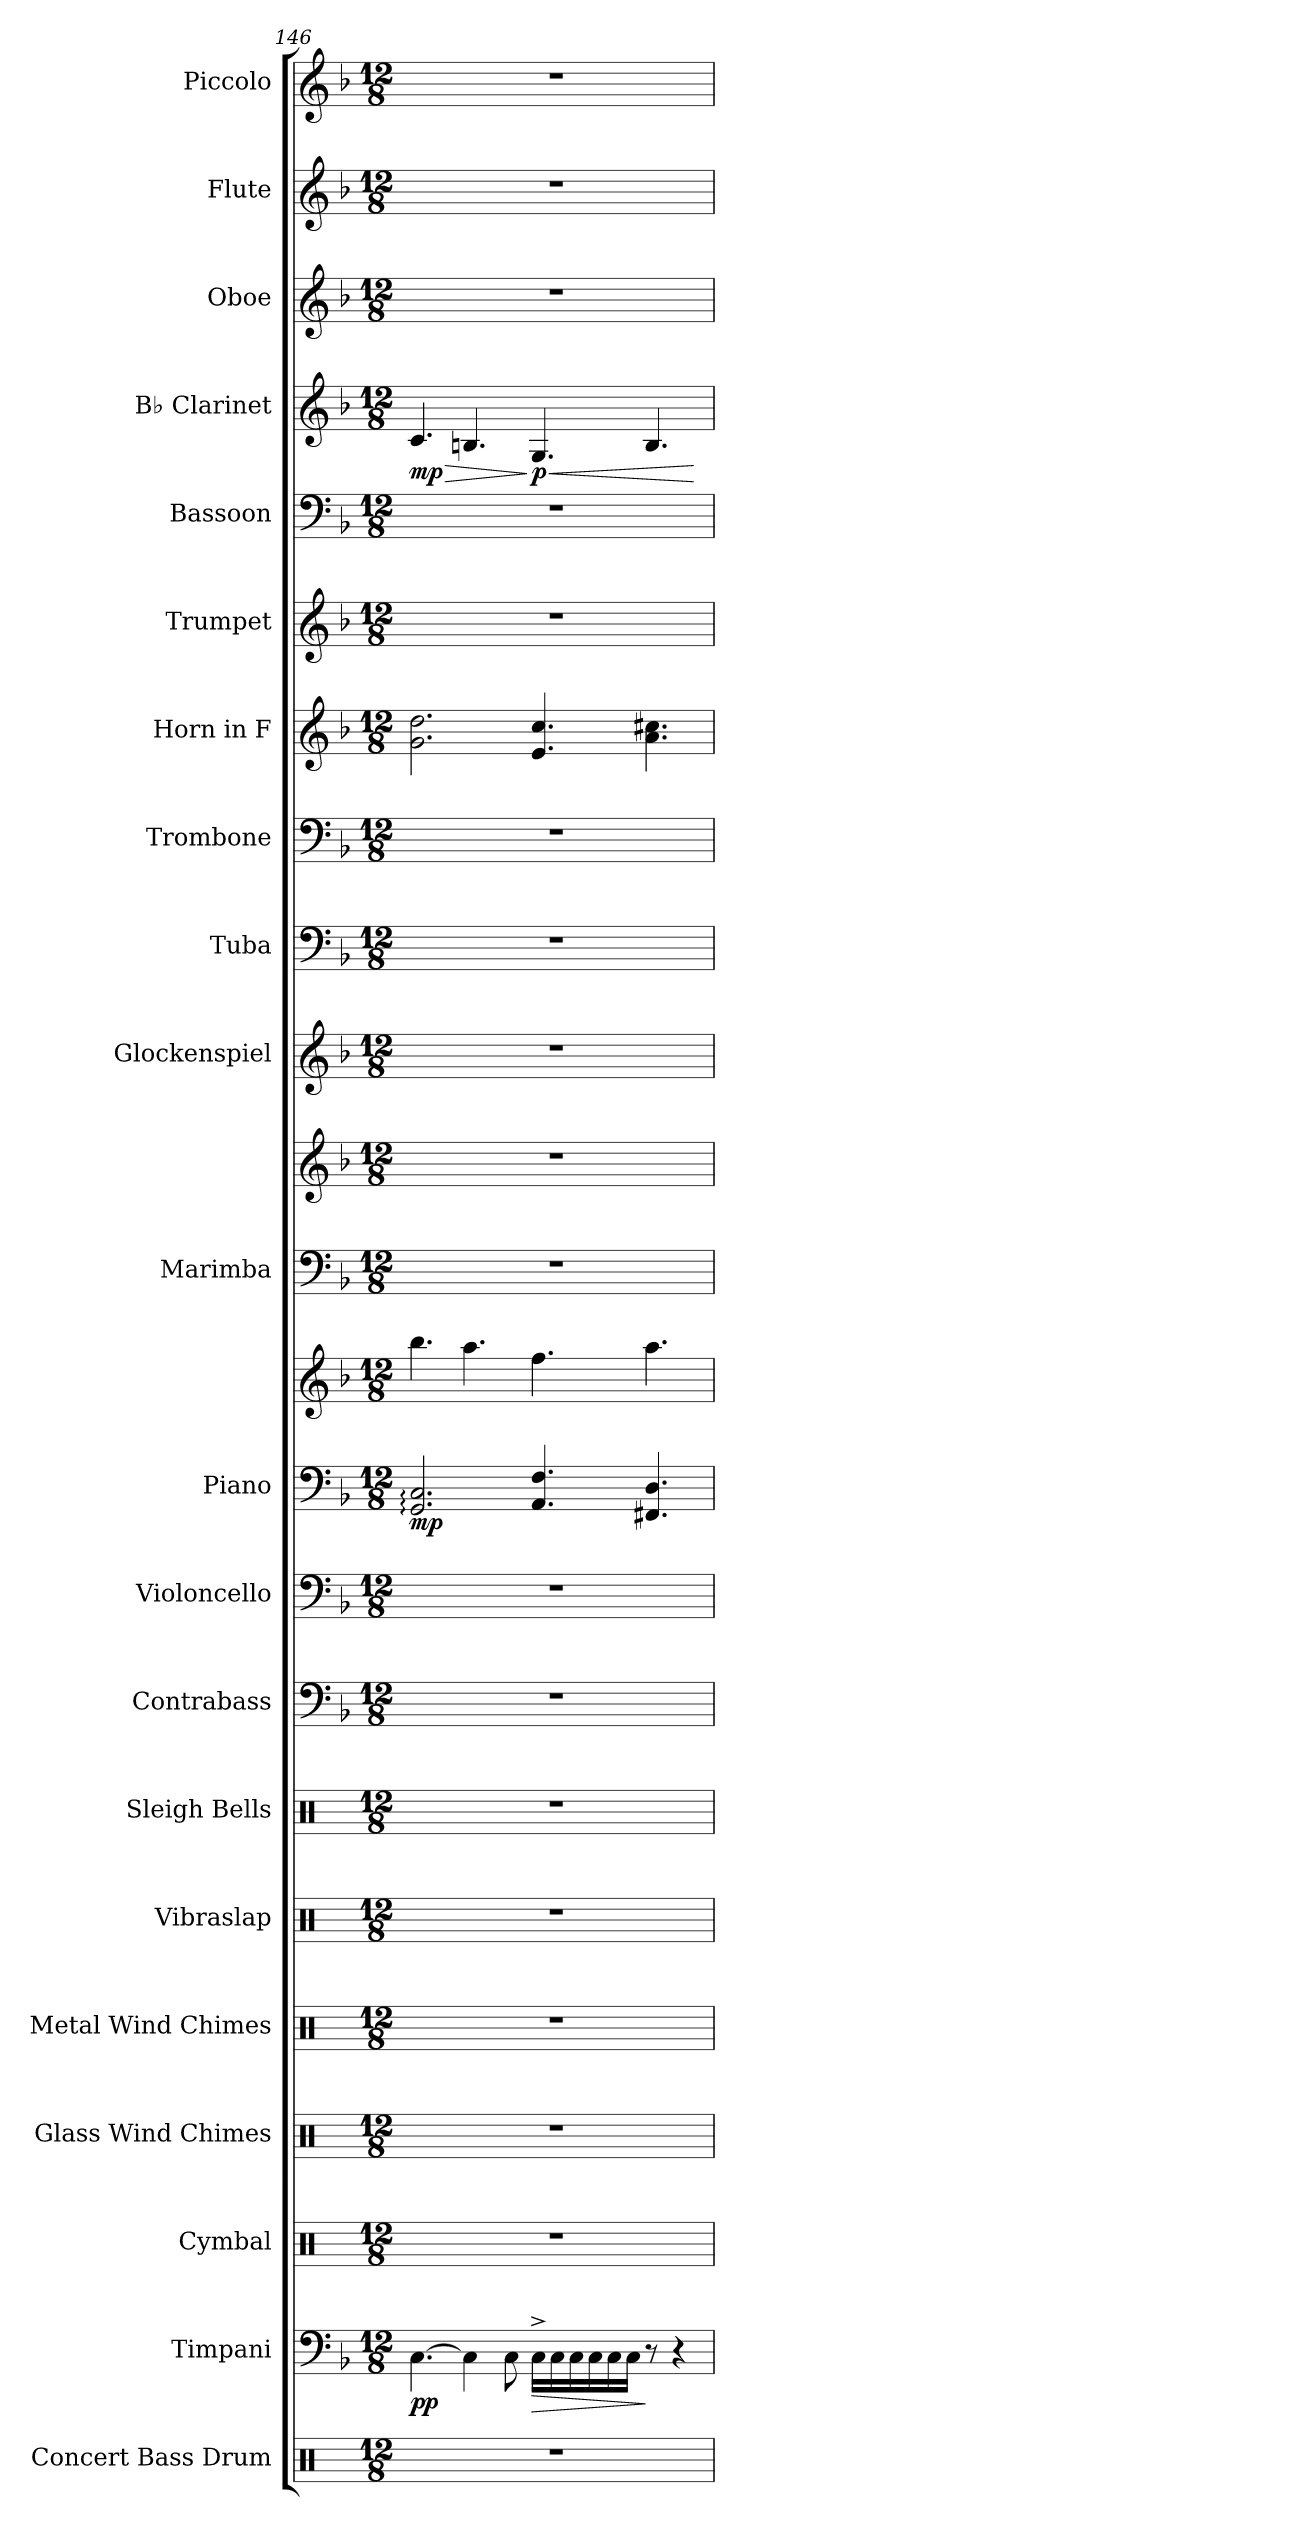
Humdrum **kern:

**kern	**kern	**dynam	**kern	**kern	**kern	**kern	**kern	**kern	**kern	**kern	**kern	**dynam	**kern	**kern	**kern	**kern	**kern	**kern	**kern	**kern	**kern	**dynam	**kern	**kern	**kern
*part21	*part20	*part20	*part19	*part18	*part17	*part16	*part15	*part14	*part13	*part12	*part12	*part12	*part11	*part11	*part10	*part9	*part8	*part7	*part6	*part5	*part4	*part4	*part3	*part2	*part1
*staff23	*staff22	*staff22	*staff21	*staff20	*staff19	*staff18	*staff17	*staff16	*staff15	*staff14	*staff13	*staff13/14	*staff12	*staff11	*staff10	*staff9	*staff8	*staff7	*staff6	*staff5	*staff4	*staff4	*staff3	*staff2	*staff1
*I"Concert Bass Drum	*I"Timpani	*	*I"Cymbal	*I"Glass Wind Chimes	*I"Metal Wind Chimes	*I"Vibraslap	*I"Sleigh Bells	*I"Contrabass	*I"Violoncello	*I"Piano	*	*	*I"Marimba	*	*I"Glockenspiel	*I"Tuba	*I"Trombone	*I"Horn in F	*I"Trumpet	*I"Bassoon	*I"B♭ Clarinet	*	*I"Oboe	*I"Flute	*I"Piccolo
*I'Con. BD	*I'Timp.	*	*I'Cym.	*I'Gl. Wn Ch.	*I'Met. Wn Ch.	*I'Vibslp.	*I'Sle. Be.	*I'Cb.	*I'Vc.	*I'Pno.	*	*	*I'Mrm.	*	*I'Glock.	*I'Tba.	*I'Tbn.	*	*I'Tpt.	*I'Bsn.	*I'B♭ Cl.	*	*I'Ob.	*I'Fl.	*I'Picc.
*clefX	*clefF4	*	*clefX	*clefX	*clefX	*clefX	*clefX	*clefF4	*clefF4	*clefF4	*clefG2	*	*clefF4	*clefG2	*clefG2	*clefF4	*clefF4	*clefG2	*clefG2	*clefF4	*clefG2	*	*clefG2	*clefG2	*clefG2
*	*	*	*	*	*	*	*	*ITrd7c12	*	*	*	*	*	*	*ITrd-14c-24	*	*	*ITrd4c7	*ITrd1c2	*	*ITrd1c2	*	*	*	*ITrd-7c-12
*k[]	*k[b-]	*	*k[]	*k[]	*k[]	*k[]	*k[]	*k[b-]	*k[b-]	*k[b-]	*k[b-]	*	*k[b-]	*k[b-]	*k[b-]	*k[b-]	*k[b-]	*k[b-e-]	*k[b-e-a-]	*k[b-]	*k[b-e-a-]	*	*k[b-]	*k[b-]	*k[b-]
*M12/8	*M12/8	*	*M12/8	*M12/8	*M12/8	*M12/8	*M12/8	*M12/8	*M12/8	*M12/8	*M12/8	*	*M12/8	*M12/8	*M12/8	*M12/8	*M12/8	*M12/8	*M12/8	*M12/8	*M12/8	*	*M12/8	*M12/8	*M12/8
=146	=146	=146	=146	=146	=146	=146	=146	=146	=146	=146	=146	=146	=146	=146	=146	=146	=146	=146	=146	=146	=146	=146	=146	=146	=146
!	!	!LO:DY:b	!	!	!	!	!	!	!	!	!	!LO:DY:b=2	!	!	!	!	!	!	!	!	!	!LO:HP:b	!	!	!
!	!	!	!	!	!	!	!	!	!	!	!	!	!	!	!	!	!	!	!	!	!	!LO:DY:n=1:b	!	!	!
1.r	[4.C\	pp	1.r	1.r	1.r	1.r	1.r	1.r	1.r	2.GG/: 2.C/:	4.bb-\	mp	1.r	1.r	1.r	1.r	1.r	2.c\ 2.g\	1.r	1.r	4.B-/	> mp	1.r	1.r	1.r
.	4C\]	.	.	.	.	.	.	.	.	.	4.aa\	.	.	.	.	.	.	.	.	.	4.An/	.	.	.	.
.	8C\	.	.	.	.	.	.	.	.	.	.	.	.	.	.	.	.	.	.	.	.	.	.	.	.
!	!	!LO:HP:b	!	!	!	!	!	!	!	!	!	!	!	!	!	!	!	!	!	!	!	!LO:HP:n=1:b	!	!	!
!	!	!	!	!	!	!	!	!	!	!	!	!	!	!	!	!	!	!	!	!	!	!LO:DY:n=2:b	!	!	!
.	16C^\LL	>	.	.	.	.	.	.	.	4.AA/ 4.F/	4.ff\	.	.	.	.	.	.	4.A/ 4.f/	.	.	4.F/	] < p	.	.	.
.	16C\	.	.	.	.	.	.	.	.	.	.	.	.	.	.	.	.	.	.	.	.	.	.	.	.
.	16C\	.	.	.	.	.	.	.	.	.	.	.	.	.	.	.	.	.	.	.	.	.	.	.	.
.	16C\	.	.	.	.	.	.	.	.	.	.	.	.	.	.	.	.	.	.	.	.	.	.	.	.
.	16C\	.	.	.	.	.	.	.	.	.	.	.	.	.	.	.	.	.	.	.	.	.	.	.	.
.	16C\JJ	.	.	.	.	.	.	.	.	.	.	.	.	.	.	.	.	.	.	.	.	.	.	.	.
!	!	!LO:DY:n=1:b	!	!	!	!	!	!	!	!	!	!	!	!	!	!	!	!	!	!	!	!	!	!	!
!	!	!LO:DY:n=2:b	!	!	!	!	!	!	!	!	!	!	!	!	!	!	!	!	!	!	!	!	!	!	!
.	8r	] p other-dynamics	.	.	.	.	.	.	.	4.FF#X/ 4.D/	4.aa\	.	.	.	.	.	.	4.d\ 4.f#X\	.	.	4.A/	.	.	.	.
.	4r	.	.	.	.	.	.	.	.	.	.	.	.	.	.	.	.	.	.	.	.	.	.	.	.
.	.	.	.	.	.	.	.	.	.	.	.	.	.	.	.	.	.	.	.	.	.	[	.	.	.
=	=	=	=	=	=	=	=	=	=	=	=	=	=	=	=	=	=	=	=	=	=	=	=	=	=
*-	*-	*-	*-	*-	*-	*-	*-	*-	*-	*-	*-	*-	*-	*-	*-	*-	*-	*-	*-	*-	*-	*-	*-	*-	*-
